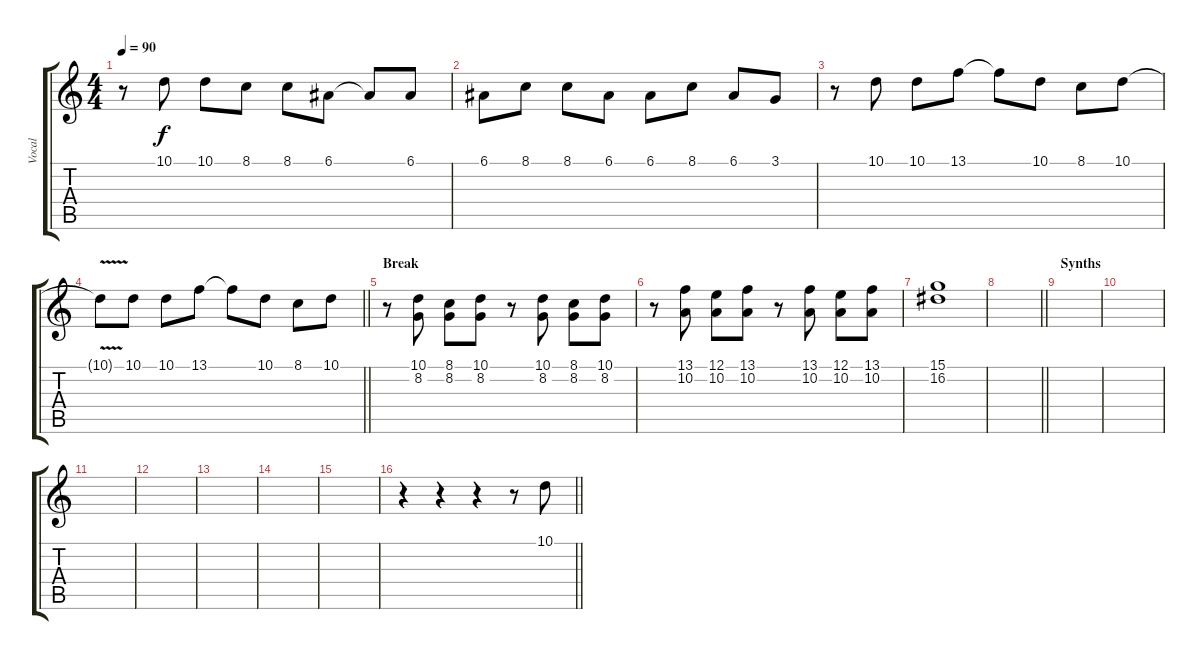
\track ("Vocal " "Vocal ") {instrument choiraahs}
\staff {score tabs}
\tuning (E4 B3 G3 D3 A2 E2) {hide}
\ts (4 4)
\tempo 90
\clef g2
\ks c
r.8{dy f} 10.1.8 10.1.8 8.1.8 8.1.8 6.1.8 6.1{t}.8 6.1.8 |
6.1.8 8.1.8 8.1.8 6.1.8 6.1.8 8.1.8 6.1.8 3.1.8 |
r.8 10.1.8 10.1.8 13.1.8 13.1{t}.8 10.1.8 8.1.8 10.1.8 |
\barLineRight lightlight
10.1{v t}.8 10.1.8 10.1.8 13.1.8 13.1{t}.8 10.1.8 8.1.8 10.1.8 |
\section ("" "Break")
r.8 (10.1 8.2).8 (8.1 8.2).8 (10.1 8.2).8 r.8 (10.1 8.2).8 (8.1 8.2).8 (10.1 8.2).8 |
r.8 (13.1 10.2).8 (12.1 10.2).8 (13.1 10.2).8 r.8 (13.1 10.2).8 (12.1 10.2).8 (13.1 10.2).8 |
(15.1 16.2).1 |
\barLineRight lightlight
|
\section ("" "Synths")
|
|
|
|
|
|
|
\barLineRight lightlight
r.4 r.4 r.4 r.8 10.1.8
